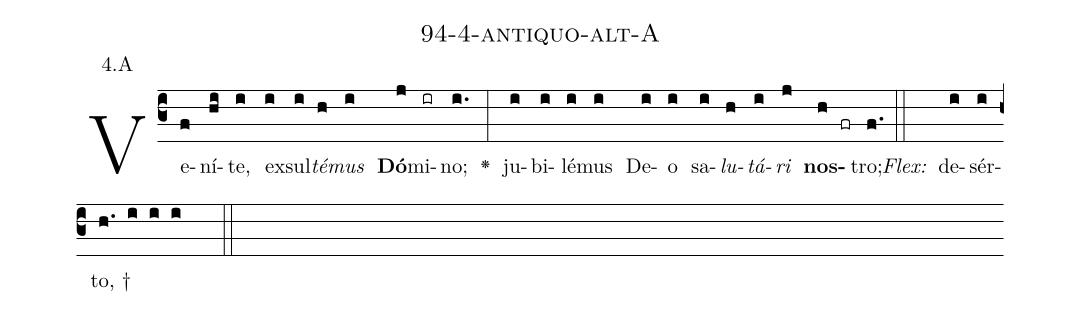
name: 94-4-antiquo-alt-A;
annotation: 4.A;
%%
(c3)Ve(f)ní(hi)te,(i) ex(i)sul(i)<i>té</i>(h)<i>mus</i>(i) <b>Dó</b>(j)mi(ir)no;(i.) <v>\greheightstar</v>(:) ju(i)bi(i)lé(i)mus(i) De(i)o(i) sa(i)<i>lu</i>(h)<i>tá</i>(i)<i>ri</i>(j) <b>nos</b>(h fr)tro;(f.) (::)
<i>Flex:</i>()  de(i)sér(i)to, †(h. i i i  ::)

%E(i) u(h) o(i) u(j) a(h) e.(f.) (::)
